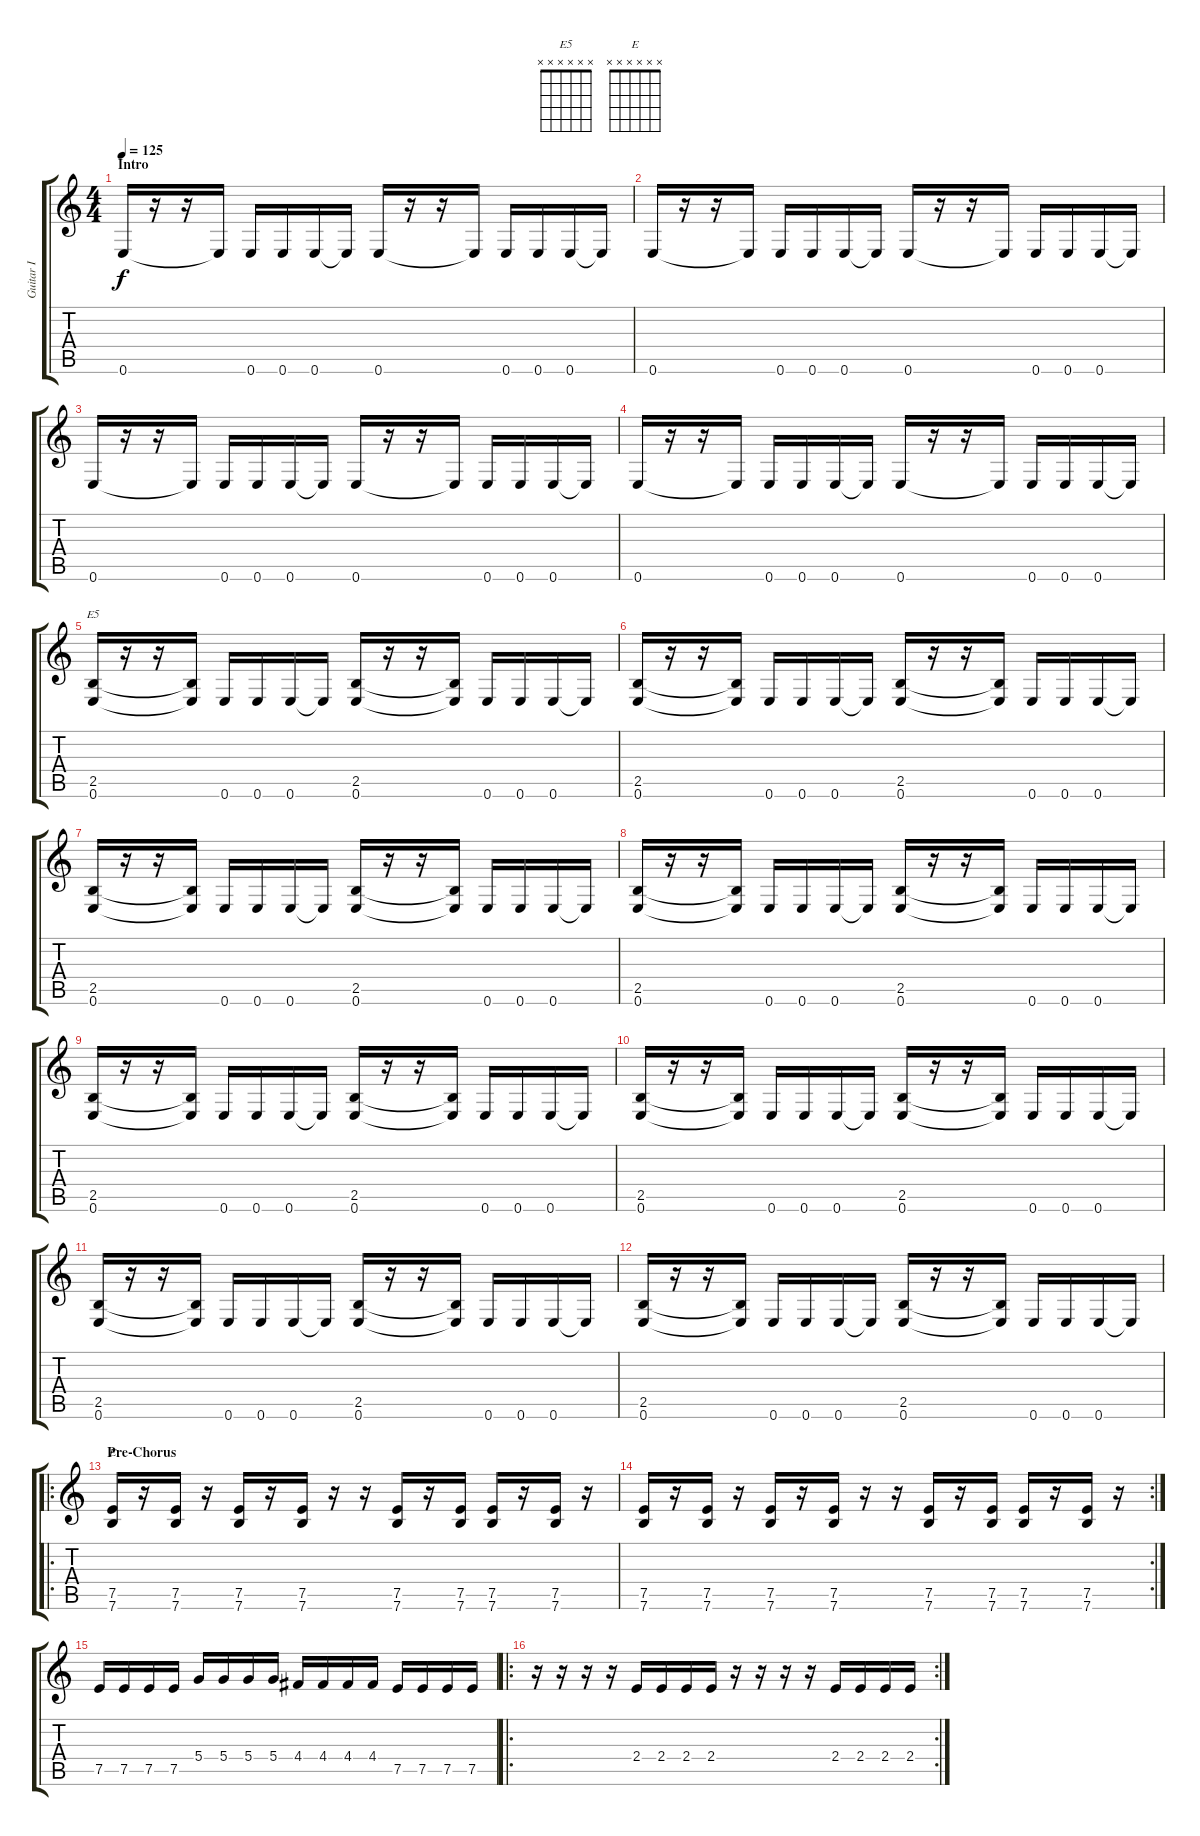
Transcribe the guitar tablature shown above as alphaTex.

\track ("Guitar I" "Guitar I") {instrument distortionguitar}
\staff {score tabs}
\tuning (E4 B3 G3 D3 A2 E2) {hide}
\chord ("E5" x x x x x x)
\chord ("E" x x x x x x)
\ts (4 4)
\section ("" "Intro")
\tempo 125
\clef g2
\ks c
0.6.16{dy f volume 4 instrument distortionguitar} r.16 r.16 0.6{t}.16 0.6.16 0.6.16 0.6.16 0.6{t}.16 0.6.16 r.16 r.16 0.6{t}.16 0.6.16 0.6.16 0.6.16 0.6{t}.16 |
0.6.16{volume 6} r.16 r.16 0.6{t}.16 0.6.16 0.6.16 0.6.16 0.6{t}.16 0.6.16 r.16 r.16 0.6{t}.16 0.6.16 0.6.16 0.6.16 0.6{t}.16 |
0.6.16{volume 13} r.16 r.16 0.6{t}.16 0.6.16 0.6.16 0.6.16 0.6{t}.16 0.6.16 r.16 r.16 0.6{t}.16 0.6.16 0.6.16 0.6.16 0.6{t}.16 |
0.6.16 r.16 r.16 0.6{t}.16 0.6.16 0.6.16 0.6.16 0.6{t}.16 0.6.16 r.16 r.16 0.6{t}.16 0.6.16 0.6.16 0.6.16 0.6{t}.16 |
(2.5 0.6).16{ch "E5"} r.16 r.16 (2.5{t} 0.6{t}).16 0.6.16 0.6.16 0.6.16 0.6{t}.16 (2.5 0.6).16 r.16 r.16 (2.5{t} 0.6{t}).16 0.6.16 0.6.16 0.6.16 0.6{t}.16 |
(2.5 0.6).16 r.16 r.16 (2.5{t} 0.6{t}).16 0.6.16 0.6.16 0.6.16 0.6{t}.16 (2.5 0.6).16 r.16 r.16 (2.5{t} 0.6{t}).16 0.6.16 0.6.16 0.6.16 0.6{t}.16 |
(2.5 0.6).16 r.16 r.16 (2.5{t} 0.6{t}).16 0.6.16 0.6.16 0.6.16 0.6{t}.16 (2.5 0.6).16 r.16 r.16 (2.5{t} 0.6{t}).16 0.6.16 0.6.16 0.6.16 0.6{t}.16 |
(2.5 0.6).16 r.16 r.16 (2.5{t} 0.6{t}).16 0.6.16 0.6.16 0.6.16 0.6{t}.16 (2.5 0.6).16 r.16 r.16 (2.5{t} 0.6{t}).16 0.6.16 0.6.16 0.6.16 0.6{t}.16 |
(2.5 0.6).16 r.16 r.16 (2.5{t} 0.6{t}).16 0.6.16 0.6.16 0.6.16 0.6{t}.16 (2.5 0.6).16 r.16 r.16 (2.5{t} 0.6{t}).16 0.6.16 0.6.16 0.6.16 0.6{t}.16 |
(2.5 0.6).16 r.16 r.16 (2.5{t} 0.6{t}).16 0.6.16 0.6.16 0.6.16 0.6{t}.16 (2.5 0.6).16 r.16 r.16 (2.5{t} 0.6{t}).16 0.6.16 0.6.16 0.6.16 0.6{t}.16 |
(2.5 0.6).16 r.16 r.16 (2.5{t} 0.6{t}).16 0.6.16 0.6.16 0.6.16 0.6{t}.16 (2.5 0.6).16 r.16 r.16 (2.5{t} 0.6{t}).16 0.6.16 0.6.16 0.6.16 0.6{t}.16 |
(2.5 0.6).16 r.16 r.16 (2.5{t} 0.6{t}).16 0.6.16 0.6.16 0.6.16 0.6{t}.16 (2.5 0.6).16 r.16 r.16 (2.5{t} 0.6{t}).16 0.6.16 0.6.16 0.6.16 0.6{t}.16 |
\ro
\section ("" "Pre-Chorus")
(7.5 7.6).16{ch "E"} r.16 (7.5 7.6).16 r.16 (7.5 7.6).16 r.16 (7.5 7.6).16 r.16 r.16 (7.5 7.6).16 r.16 (7.5 7.6).16 (7.5 7.6).16 r.16 (7.5 7.6).16 r.16 |
\rc 2
(7.5 7.6).16 r.16 (7.5 7.6).16 r.16 (7.5 7.6).16 r.16 (7.5 7.6).16 r.16 r.16 (7.5 7.6).16 r.16 (7.5 7.6).16 (7.5 7.6).16 r.16 (7.5 7.6).16 r.16 |
7.5.16 7.5.16 7.5.16 7.5.16 5.4.16 5.4.16 5.4.16 5.4.16 4.4.16 4.4.16 4.4.16 4.4.16 7.5.16 7.5.16 7.5.16 7.5.16 |
\ro
\rc 2
r.16 r.16 r.16 r.16 2.4.16 2.4.16 2.4.16 2.4.16 r.16 r.16 r.16 r.16 2.4.16 2.4.16 2.4.16 2.4.16
